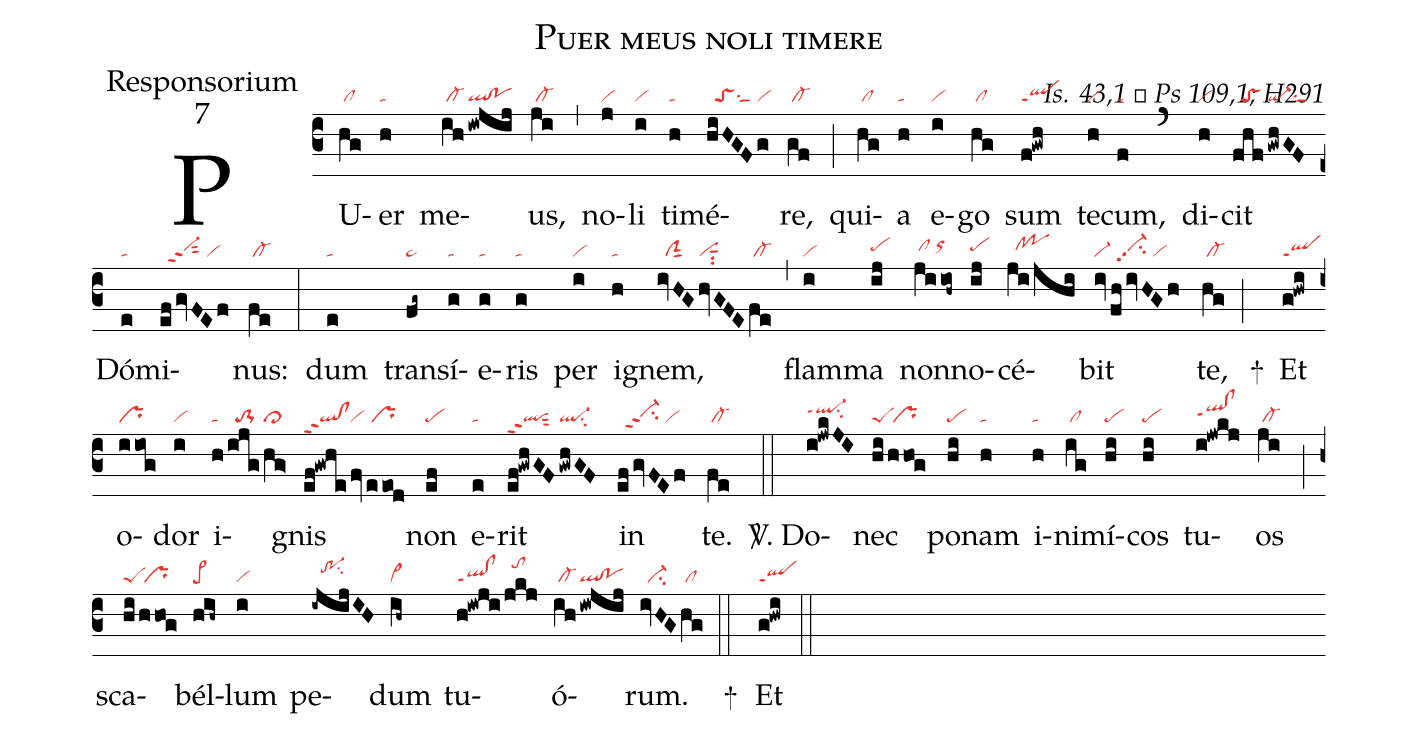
name:Puer meus noli timere;
office-part:Responsorium;
mode:7;
commentary:Is. 43,1 ꝟ Ps 109,1; H291;
nabc-lines:1;
%%
(c3)PU(hg|/cl)er(h|ta) me(ih|/cl-|iwjij|ql!po)us,(ji|/cl-) (,) no(j|vi)li(i|vi) ti(h|ta)mé(hiHGFg|//toSsu1sut1/vi)re,(gf|/cl-) (;)
qui(hg|/cl)a(h|ta) e(i|vi)go(hg|/cl) sum(f!gwh|qlppt1) te(h|vi)cum,(f|ta) (`)
di(h|vi)cit(fhf|//toS|gwhGF|qi-su1sut1) Dó(e|ta)mi(efgvFEf|//vi-hhppt2sut2/vi)nus:(fe|/cl-) (:)
dum(e|ta) tran(fg~|pe~)sí(g|ta)e(g|ta)ris(g|ta) per(i|vi) i(h|ta)gnem,(ivHG|//ciG|hvGFE|visut1su2|fe|/cl-) (,)
flam(i|vi)ma(ij|pehh) non(ji/ioh~|/clhh/orhi)no(ij|pehh)cé(ji/jhi|//clhh!pohh)bit(iv|vi-|/fhivHGh|//vi-hhpp2su2/vi) te,(hg|/cl-) (;)
+()
Et(g!hwi|qlppt1) o(iiog|pr)dor(i|vi) i(h|ta|/ijg|//to-1|/hg>|cl>)gnis(ef!gwhe|ql!clppt2|/fv|vi|eeod|/pr) non(ef|pe) e(e|ta)rit(ef!gwhGF|qlppt2sut2|gwhGF|ql-su2) in(ef/gvFEf|//vi-hhppt2su2/vi) te.(fe|/cl-) (::)

<sp>V/</sp>.
Do(i!jwkJI|ql-hippt1su2)nec(hi|peS|/hhog|/pr) po(hi|pe)nam(h|ta) i(h|ta)ni(ig|/cl)mí(hi|pe)cos(hi|pe) tu(i!jwkj|qlhh!clhhppt1)os(ji|/cl-) (;) sca(hi|peS|/hhog|/pr)bél(hih~|pe>)lum(i|vi) pe(-ijijIH|//tr-1hisu2)dum(ih~|cl~) tu(h!iwji|ql!clppt1|/jkj|//tohk)ó(ih|/cl-|iwjij|ql!po)rum.(ivHG|//ci-|hg|/cl) (::)

+() Et(g!hwi|qlppt1) (::)
